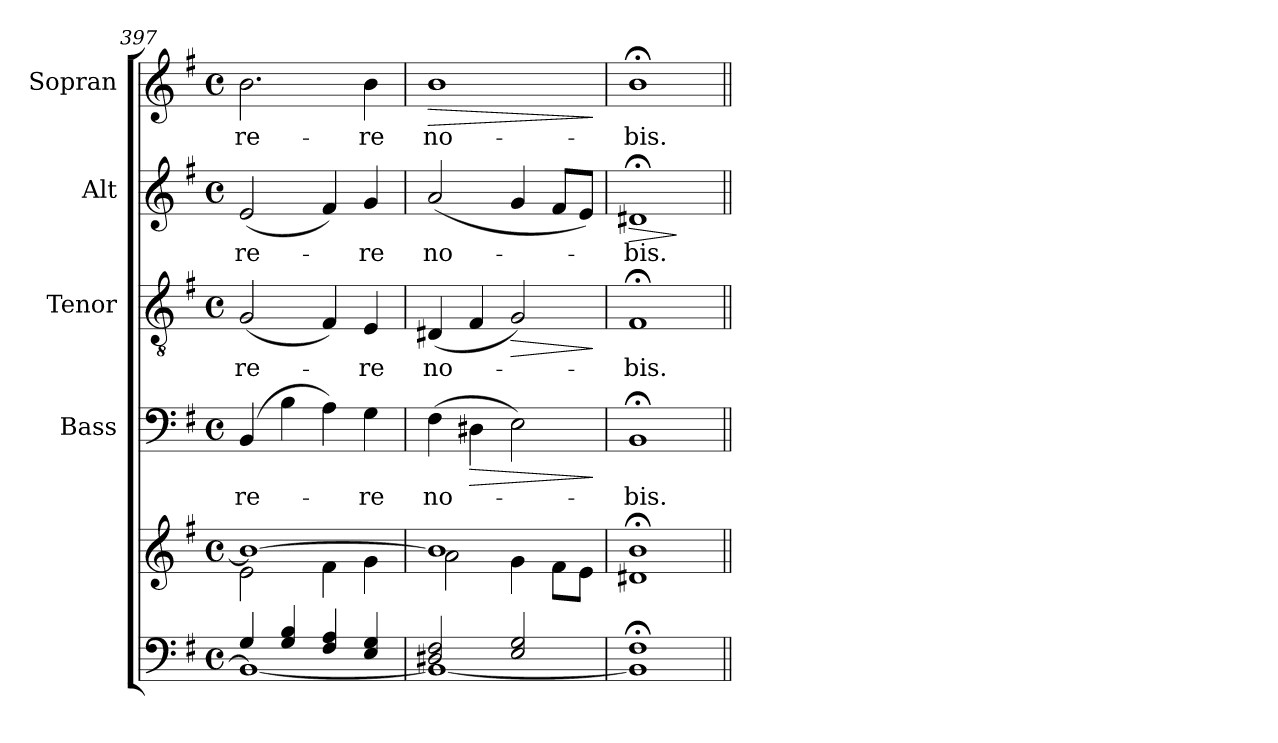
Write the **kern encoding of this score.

**kern	**kern	**kern	**text	**dynam	**kern	**text	**dynam	**kern	**text	**dynam	**kern	**text	**dynam
*part5	*part5	*part4	*part4	*part4	*part3	*part3	*part3	*part2	*part2	*part2	*part1	*part1	*part1
*staff6	*staff5	*staff4	*staff4	*staff4	*staff3	*staff3	*staff3	*staff2	*staff2	*staff2	*staff1	*staff1	*staff1
*	*	*I"Bass	*	*	*I"Tenor	*	*	*I"Alt	*	*	*I"Sopran	*	*
*	*	*I'B.	*	*	*I'T.	*	*	*I'A.	*	*	*I'S.	*	*
*clefF4	*clefG2	*clefF4	*	*	*clefGv2	*	*	*clefG2	*	*	*clefG2	*	*
*k[f#]	*k[f#]	*k[f#]	*	*	*k[f#]	*	*	*k[f#]	*	*	*k[f#]	*	*
*G:	*G:	*G:	*	*	*G:	*	*	*G:	*	*	*G:	*	*
*M4/4	*M4/4	*M4/4	*	*	*M4/4	*	*	*M4/4	*	*	*M4/4	*	*
*met(c)	*met(c)	*met(c)	*	*	*met(c)	*	*	*met(c)	*	*	*met(c)	*	*
=397	=397	=397	=397	=397	=397	=397	=397	=397	=397	=397	=397	=397	=397
*^	*^	*	*	*	*	*	*	*	*	*	*	*	*
!	!	!	!	!	!LO:LY:b	!	!	!LO:LY:b	!	!	!LO:LY:b	!	!	!LO:LY:b	!
4G/	1BB_	1b_	2e\	(4BB/	-re-	.	(<2G/	-re-	.	(<2e/	-re-	.	2.b\	-re-	.
4G/ 4B/	.	.	.	4B\	.	.	.	.	.	.	.	.	.	.	.
4F#/ 4A/	.	.	4f#\	4A\)	.	.	4F#/)	.	.	4f#/)	.	.	.	.	.
!	!	!	!	!	!LO:LY:b	!	!	!LO:LY:b	!	!	!LO:LY:b	!	!	!LO:LY:b	!
4E/ 4G/	.	.	4g\	4G\	-re	.	4E/	-re	.	4g/	-re	.	4b\	-re	.
=398	=398	=398	=398	=398	=398	=398	=398	=398	=398	=398	=398	=398	=398	=398	=398
!	!	!	!	!	!LO:LY:b	!	!	!LO:LY:b	!	!	!LO:LY:b	!	!	!LO:LY:b	!LO:HP:b
2D#X/ 2F#/	1BB_	1b]	2a\	(>4F#\	no-	.	(<4D#X/	no-	.	(<2a/	no-	.	1b	no-	>
!	!	!	!	!	!	!LO:HP:b	!	!	!	!	!	!	!	!	!
.	.	.	.	4D#X\	.	>	4F#/	.	.	.	.	.	.	.	.
!	!	!	!	!	!	!	!	!	!LO:HP:b	!	!	!	!	!	!
2E/ 2G/	.	.	4g\	2E\)	.	.	2G/)	.	>	4g/	.	.	.	.	.
.	.	.	8f#\L	.	.	.	.	.	.	8f#/L	.	.	.	.	.
.	.	.	8e\J	.	.	.	.	.	.	8e/J)	.	.	.	.	.
*v	*v	*	*	*	*	*	*	*	*	*	*	*	*	*	*
*	*v	*v	*	*	*	*	*	*	*	*	*	*	*	*
.	.	.	.	]	.	.	]	.	.	.	.	.	]
=399	=399	=399	=399	=399	=399	=399	=399	=399	=399	=399	=399	=399	=399
*^	*^	*	*	*	*	*	*	*	*	*	*	*	*
!	!	!	!	!	!LO:LY:b	!	!	!LO:LY:b	!	!	!LO:LY:b	!LO:HP:b	!	!LO:LY:b	!
1F#;	1BB]	1b;<	1d#X	1BB;<	-bis.	.	1F#;<	-bis.	.	1d#X;<	-bis.	>	1b;<	-bis.	.
*v	*v	*	*	*	*	*	*	*	*	*	*	*	*	*	*
*	*v	*v	*	*	*	*	*	*	*	*	*	*	*	*
.	.	.	.	.	.	.	.	.	.	]	.	.	.
=||	=||	=||	=||	=||	=||	=||	=||	=||	=||	=||	=||	=||	=||
*-	*-	*-	*-	*-	*-	*-	*-	*-	*-	*-	*-	*-	*-
